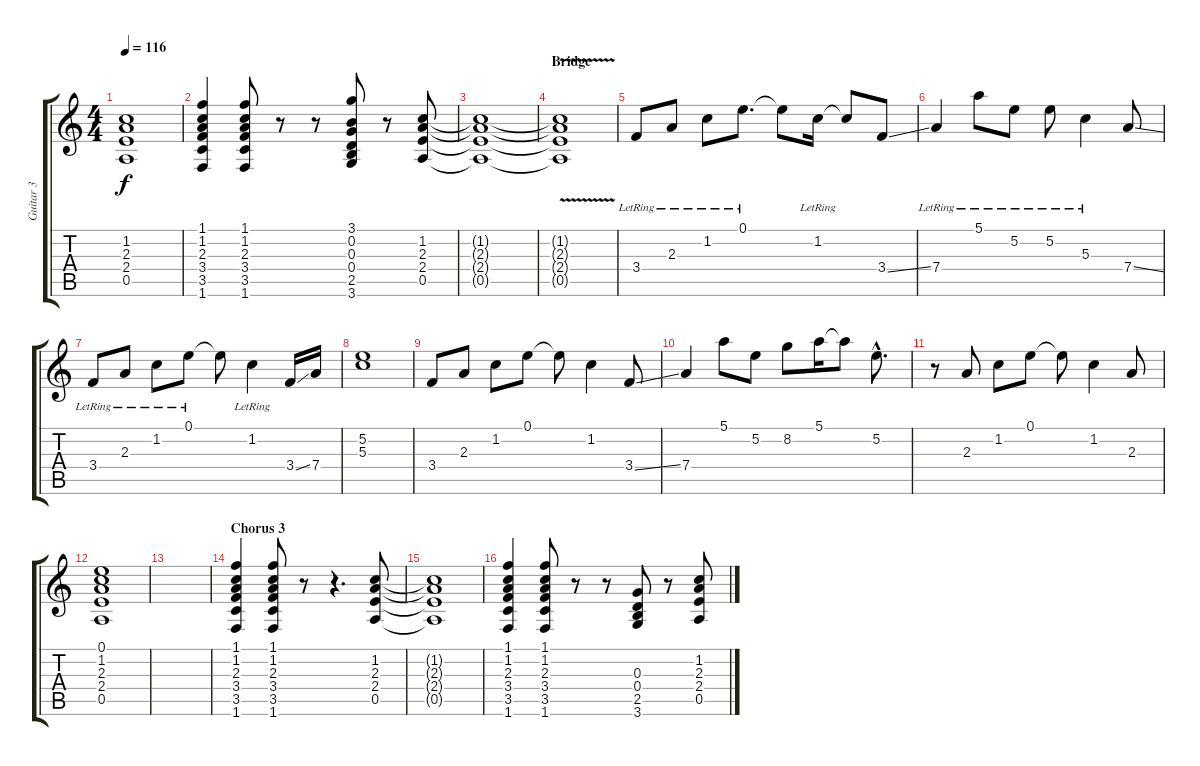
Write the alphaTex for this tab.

\track ("Guitar 3" "Guitar 3") {instrument overdrivenguitar}
\staff {score tabs}
\tuning (E4 B3 G3 D3 A2 E2) {hide}
\ts (4 4)
\tempo 116
\clef g2
\ks c
(1.2{t} 2.3{t} 2.4{t} 0.5{t}).1{dy f} |
(1.1 1.2 2.3 3.4 3.5 1.6).4 (1.1 1.2 2.3 3.4 3.5 1.6).8 r.8 r.8 (3.1 0.2 0.3 0.4 2.5 3.6).8 r.8 (1.2 2.3 2.4 0.5).8 |
(1.2{t} 2.3{t} 2.4{t} 0.5{t}).1 |
\section ("" "Bridge")
(1.2{v t} 2.3{v t} 2.4{v t} 0.5{v t}).1 |
3.4{lr}.8 2.3{lr}.8 1.2{lr}.8 0.1{lr}.8{d} 0.1{t}.8 1.2{lr}.16 1.2{t}.8 3.4{ss}.8 |
7.4{lr}.4 5.1{lr}.8 5.2{lr}.8 5.2{lr}.8 5.3{lr}.4 7.4{ss}.8 |
3.4{lr}.8 2.3{lr}.8 1.2{lr}.8 0.1{lr}.8 0.1{t}.8 1.2{lr}.4 3.4{ss}.16 7.4.16 |
(5.2 5.3).1 |
3.4.8 2.3.8 1.2.8 0.1.8 0.1{t}.8 1.2.4 3.4{ss}.8 |
7.4.4 5.1.8 5.2.8 8.2.8 5.1.16 5.1{t}.8 5.2{hac}.8{d} |
r.8 2.3.8 1.2.8 0.1.8 0.1{t}.8 1.2.4 2.3.8 |
(0.1 1.2 2.3 2.4 0.5).1 |
|
\section ("" "Chorus 3")
(1.1 1.2 2.3 3.4 3.5 1.6).4 (1.1 1.2 2.3 3.4 3.5 1.6).8 r.8 r.4{d} (1.2 2.3 2.4 0.5).8 |
(1.2{t} 2.3{t} 2.4{t} 0.5{t}).1 |
(1.1 1.2 2.3 3.4 3.5 1.6).4 (1.1 1.2 2.3 3.4 3.5 1.6).8 r.8 r.8 (0.3 0.4 2.5 3.6).8 r.8 (1.2 2.3 2.4 0.5).8
